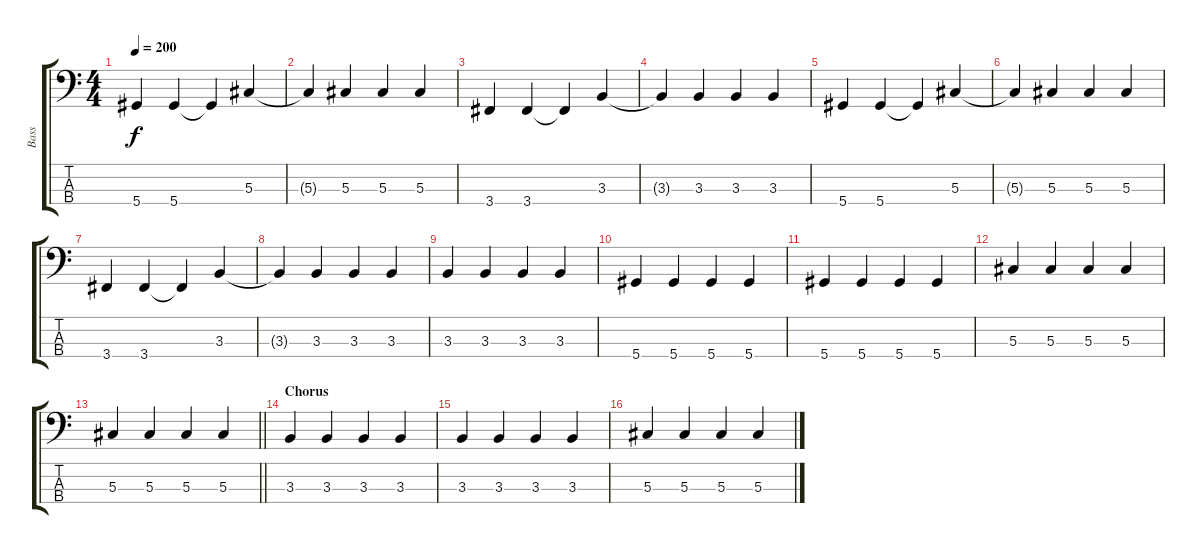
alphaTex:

\track ("Bass" "Bass") {instrument electricbasspick}
\staff {score tabs}
\tuning (Gb2 Db2 Ab1 Eb1) {hide}
\ts (4 4)
\tempo 200
\clef f4
\ks c
5.4.4{dy f} 5.4.4 5.4{t}.4 5.3.4 |
5.3{t}.4 5.3.4 5.3.4 5.3.4 |
3.4.4 3.4.4 3.4{t}.4 3.3.4 |
3.3{t}.4 3.3.4 3.3.4 3.3.4 |
5.4.4 5.4.4 5.4{t}.4 5.3.4 |
5.3{t}.4 5.3.4 5.3.4 5.3.4 |
3.4.4 3.4.4 3.4{t}.4 3.3.4 |
3.3{t}.4 3.3.4 3.3.4 3.3.4 |
3.3.4 3.3.4 3.3.4 3.3.4 |
5.4.4 5.4.4 5.4.4 5.4.4 |
5.4.4 5.4.4 5.4.4 5.4.4 |
5.3.4 5.3.4 5.3.4 5.3.4 |
\barLineRight lightlight
5.3.4 5.3.4 5.3.4 5.3.4 |
\section ("" "Chorus")
3.3.4 3.3.4 3.3.4 3.3.4 |
3.3.4 3.3.4 3.3.4 3.3.4 |
5.3.4 5.3.4 5.3.4 5.3.4
